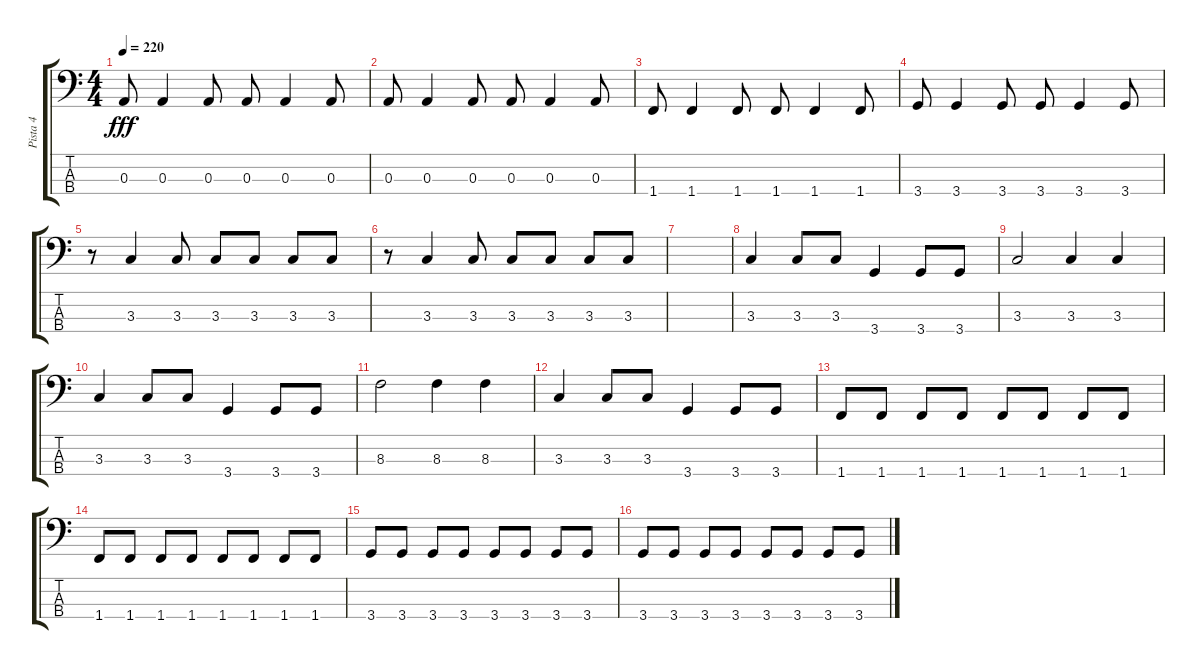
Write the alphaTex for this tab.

\track ("Pista 4" "Pista 4") {instrument electricbasspick}
\staff {score tabs}
\tuning (G2 D2 A1 E1) {hide}
\ts (4 4)
\tempo 220
\clef f4
\ks c
0.3.8{dy fff} 0.3.4 0.3.8 0.3.8 0.3.4 0.3.8 |
0.3.8 0.3.4 0.3.8 0.3.8 0.3.4 0.3.8 |
1.4.8 1.4.4 1.4.8 1.4.8 1.4.4 1.4.8 |
3.4.8 3.4.4 3.4.8 3.4.8 3.4.4 3.4.8 |
r.8 3.3.4 3.3.8 3.3.8 3.3.8 3.3.8 3.3.8 |
r.8 3.3.4 3.3.8 3.3.8 3.3.8 3.3.8 3.3.8 |
|
3.3.4 3.3.8 3.3.8 3.4.4 3.4.8 3.4.8 |
3.3.2 3.3.4 3.3.4 |
3.3.4 3.3.8 3.3.8 3.4.4 3.4.8 3.4.8 |
8.3.2 8.3.4 8.3.4 |
3.3.4 3.3.8 3.3.8 3.4.4 3.4.8 3.4.8 |
1.4.8 1.4.8 1.4.8 1.4.8 1.4.8 1.4.8 1.4.8 1.4.8 |
1.4.8 1.4.8 1.4.8 1.4.8 1.4.8 1.4.8 1.4.8 1.4.8 |
3.4.8 3.4.8 3.4.8 3.4.8 3.4.8 3.4.8 3.4.8 3.4.8 |
3.4.8 3.4.8 3.4.8 3.4.8 3.4.8 3.4.8 3.4.8 3.4.8
